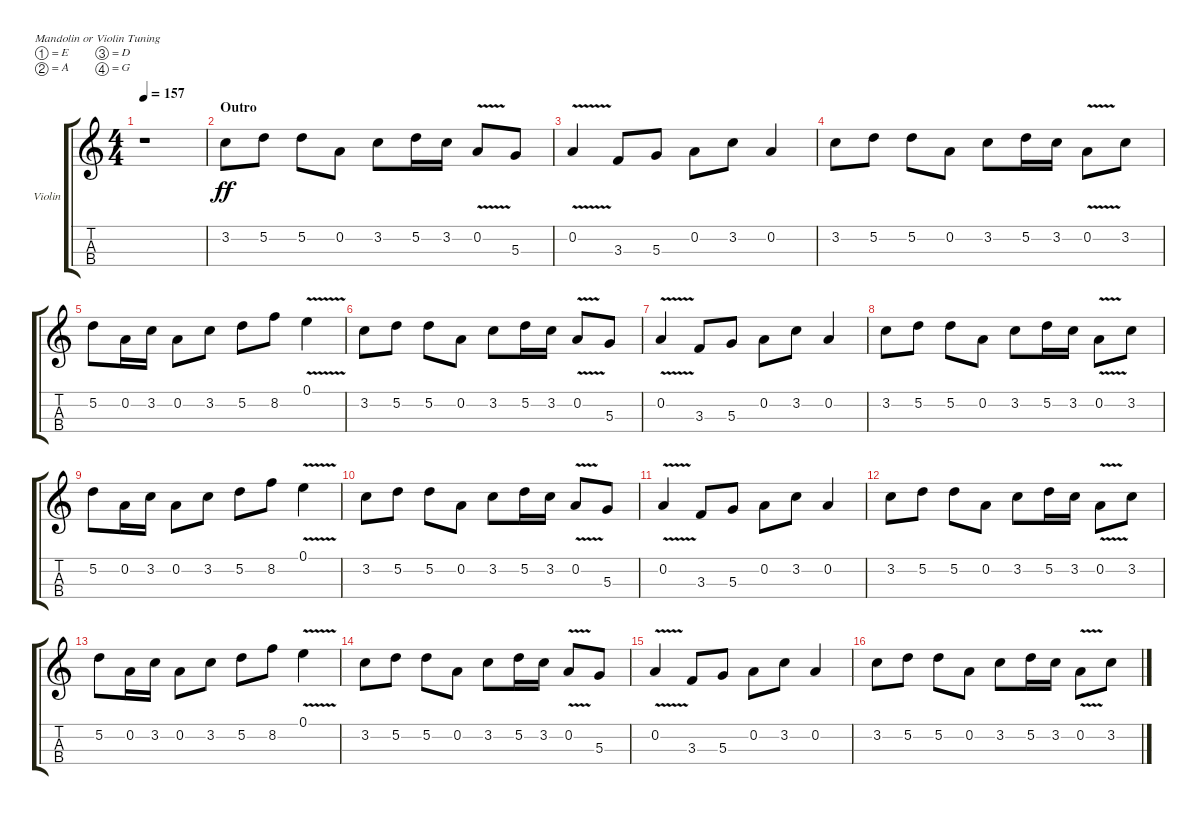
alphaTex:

\defaultSystemsLayout 4
\bracketExtendMode groupsimilarinstruments
\firstSystemTrackNameOrientation horizontal
\otherSystemsTrackNameOrientation horizontal
\track ("Violin 2 - Wendy" "Violin") {instrument violin}
\staff {score tabs}
\tuning (E5 A4 D4 G3)
\ts (4 4)
\tempo 157
\clef g2
\ks c
r.1{dy mp} |
\section ("" "Outro")
3.2.8{dy ff} 5.2.8 5.2.8 0.2.8 3.2.8 5.2.16 3.2.16 0.2{v}.8 5.3.8 |
0.2{v}.4 3.3.8 5.3.8 0.2.8 3.2.8 0.2.4 |
3.2.8 5.2.8 5.2.8 0.2.8 3.2.8 5.2.16 3.2.16 0.2{v}.8 3.2.8 |
5.2.8 0.2.16 3.2.16 0.2.8 3.2.8 5.2.8 8.2.8 0.1{v}.4 |
3.2.8 5.2.8 5.2.8 0.2.8 3.2.8 5.2.16 3.2.16 0.2{v}.8 5.3.8 |
0.2{v}.4 3.3.8 5.3.8 0.2.8 3.2.8 0.2.4 |
3.2.8 5.2.8 5.2.8 0.2.8 3.2.8 5.2.16 3.2.16 0.2{v}.8 3.2.8 |
5.2.8 0.2.16 3.2.16 0.2.8 3.2.8 5.2.8 8.2.8 0.1{v}.4 |
3.2.8 5.2.8 5.2.8 0.2.8 3.2.8 5.2.16 3.2.16 0.2{v}.8 5.3.8 |
0.2{v}.4 3.3.8 5.3.8 0.2.8 3.2.8 0.2.4 |
3.2.8 5.2.8 5.2.8 0.2.8 3.2.8 5.2.16 3.2.16 0.2{v}.8 3.2.8 |
5.2.8 0.2.16 3.2.16 0.2.8 3.2.8 5.2.8 8.2.8 0.1{v}.4 |
3.2.8 5.2.8 5.2.8 0.2.8 3.2.8 5.2.16 3.2.16 0.2{v}.8 5.3.8 |
0.2{v}.4 3.3.8 5.3.8 0.2.8 3.2.8 0.2.4 |
3.2.8 5.2.8 5.2.8 0.2.8 3.2.8 5.2.16 3.2.16 0.2{v}.8 3.2.8
